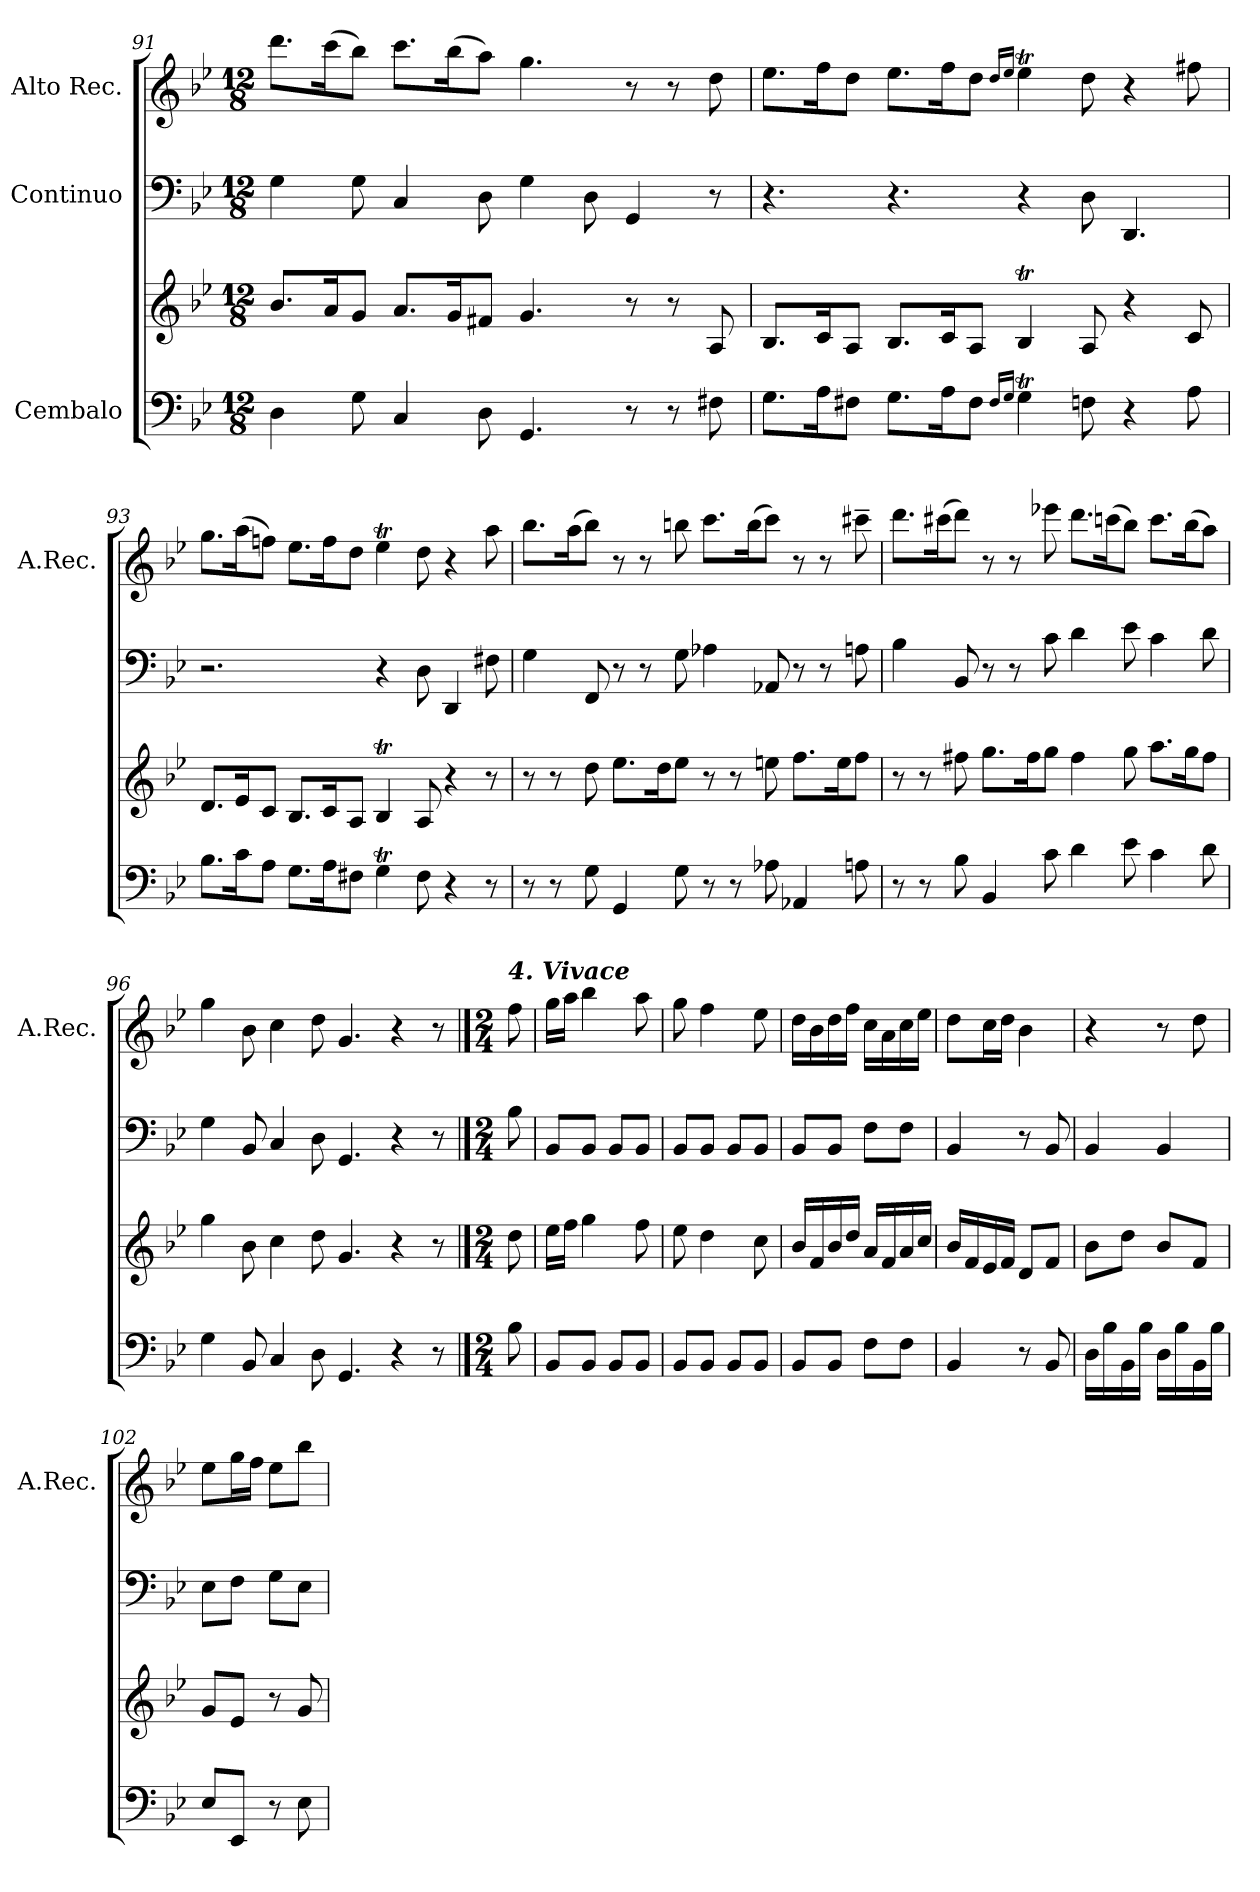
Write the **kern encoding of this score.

**kern	**kern	**kern	**kern
*part3	*part3	*part2	*part1
*staff4	*staff3	*staff2	*staff1
*I"Cembalo	*	*I"Continuo	*I"Alto Rec.
*	*	*	*I'A.Rec.
*clefF4	*clefG2	*clefF4	*clefG2
*k[b-e-]	*k[b-e-]	*k[b-e-]	*k[b-e-]
*M12/8	*M12/8	*M12/8	*M12/8
=91	=91	=91	=91
4D\	8.b-/L	4G\	8.ddd\L
.	16a/K	.	(>16ccc\K
8G\	8g/J	8G\	8bb-\J)
4C/	8.a/L	4C/	8.ccc\L
.	16g/K	.	(>16bb-\K
8D\	8f#X/J	8D\	8aa\J)
4.GG/	4.g/	4G\	4.gg\
.	.	8D\	.
8r	8r	4GG/	8r
8r	8r	.	8r
8F#X\	8A/	8r	8dd\
=92	=92	=92	=92
8.G\L	8.B-/L	4.r	8.ee-\L
16A\K	16c/K	.	16ff\K
8F#X\J	8A/J	.	8dd\J
8.G\L	8.B-/L	4.r	8.ee-\L
16A\K	16c/K	.	16ff\K
8F#\J	8A/J	.	8dd\J
16qF#/LL	.	.	16qdd/LL
16qG/JJ	.	.	16qee-/JJ
4GT\	4B-T/	4r	4ee-T\
8Fn\	8A/	8D\	8dd\
4r	4r	4.DD/	4r
8A\	8c/	.	8ff#X\
!!LO:LB:g=z
=93	=93	=93	=93
8.B-\L	8.d/L	2.r	8.gg\L
16c\K	16e-/K	.	(>16aa\K
8A\J	8c/J	.	8ffn\J)
8.G\L	8.B-/L	.	8.ee-\L
16A\K	16c/K	.	16ff\K
8F#X\J	8A/J	.	8dd\J
4GT\	4B-T/	4r	4ee-T\
8F#\	8A/	8D\	8dd\
4r	4r	4DD/	4r
8r	8r	8F#X\	8aa\
=94	=94	=94	=94
8r	8r	4G\	8.bb-\L
8r	8r	.	.
.	.	.	(>16aa\K
8G\	8dd\	8FF/	8bb-\J)
4GG/	8.ee-\L	8r	8r
.	.	8r	8r
.	16dd\K	.	.
8G\	8ee-\J	8G\	8bbn\
8r	8r	4A-X\	8.ccc\L
8r	8r	.	.
.	.	.	(>16bb\K
8A-X\	8een\	8AA-X/	8ccc\J)
4AA-X/	8.ff\L	8r	8r
.	.	8r	8r
.	16ee\K	.	.
8An\	8ff\J	8An\	8ccc#X~\
=95	=95	=95	=95
8r	8r	4B-\	8.ddd\L
8r	8r	.	.
.	.	.	(>16ccc#X\K
8B-\	8ff#X\	8BB-/	8ddd\J)
4BB-/	8.gg\L	8r	8r
.	.	8r	8r
.	16ff#\K	.	.
8c\	8gg\J	8c\	8eee-X\
4d\	4ff#\	4d\	8.ddd\L
.	.	.	(>16cccn\K
8e-\	8gg\	8e-\	8bb-\J)
4c\	8.aa\L	4c\	8.ccc\L
.	16gg\K	.	(>16bb-\K
8d\	8ff#\J	8d\	8aa\J)
=96	=96	=96	=96
4G\	4gg\	4G\	4gg\
8BB-/	8b-\	8BB-/	8b-\
4C/	4cc\	4C/	4cc\
8D\	8dd\	8D\	8dd\
4.GG/	4.g/	4.GG/	4.g/
4r	4r	4r	4r
8r	8r	8r	8r
!!LO:PB:g=z
==96X1	==96X1	==96X1	==96X1
*M2/4	*M2/4	*M2/4	*M2/4
*	*	*	*MM100
!	!	!	!LO:TX:a:Bi:t=4. Vivace
8B-\	8dd\	8B-\	8ff\
=97	=97	=97	=97
8BB-/L	16ee-\LL	8BB-/L	16gg\LL
.	16ff\JJ	.	16aa\JJ
8BB-/J	4gg\	8BB-/J	4bb-\
8BB-/L	.	8BB-/L	.
8BB-/J	8ff\	8BB-/J	8aa\
=98	=98	=98	=98
8BB-/L	8ee-\	8BB-/L	8gg\
8BB-/J	4dd\	8BB-/J	4ff\
8BB-/L	.	8BB-/L	.
8BB-/J	8cc\	8BB-/J	8ee-\
=99	=99	=99	=99
8BB-/L	16b-/LL	8BB-/L	16dd\LL
.	16f/	.	16b-\
8BB-/J	16b-/	8BB-/J	16dd\
.	16dd/JJ	.	16ff\JJ
8F\L	16a/LL	8F\L	16cc\LL
.	16f/	.	16a\
8F\J	16a/	8F\J	16cc\
.	16cc/JJ	.	16ee-\JJ
=100	=100	=100	=100
4BB-/	16b-/LL	4BB-/	8dd\L
.	16f/	.	.
.	16e-/	.	16cc\L
.	16f/JJ	.	16dd\JJ
8r	8d/L	8r	4b-\
8BB-/	8f/J	8BB-/	.
=101	=101	=101	=101
16D\LL	8b-\L	4BB-/	4r
16B-\	.	.	.
16BB-\	8dd\J	.	.
16B-\JJ	.	.	.
16D\LL	8b-/L	4BB-/	8r
16B-\	.	.	.
16BB-\	8f/J	.	8dd\
16B-\JJ	.	.	.
=102	=102	=102	=102
8E-/L	8g/L	8E-\L	8ee-\L
8EE-/J	8e-/J	8F\J	16gg\L
.	.	.	16ff\JJ
8r	8r	8G\L	8ee-\L
8E-\	8g/	8E-\J	8bb-\J
=	=	=	=
*-	*-	*-	*-
